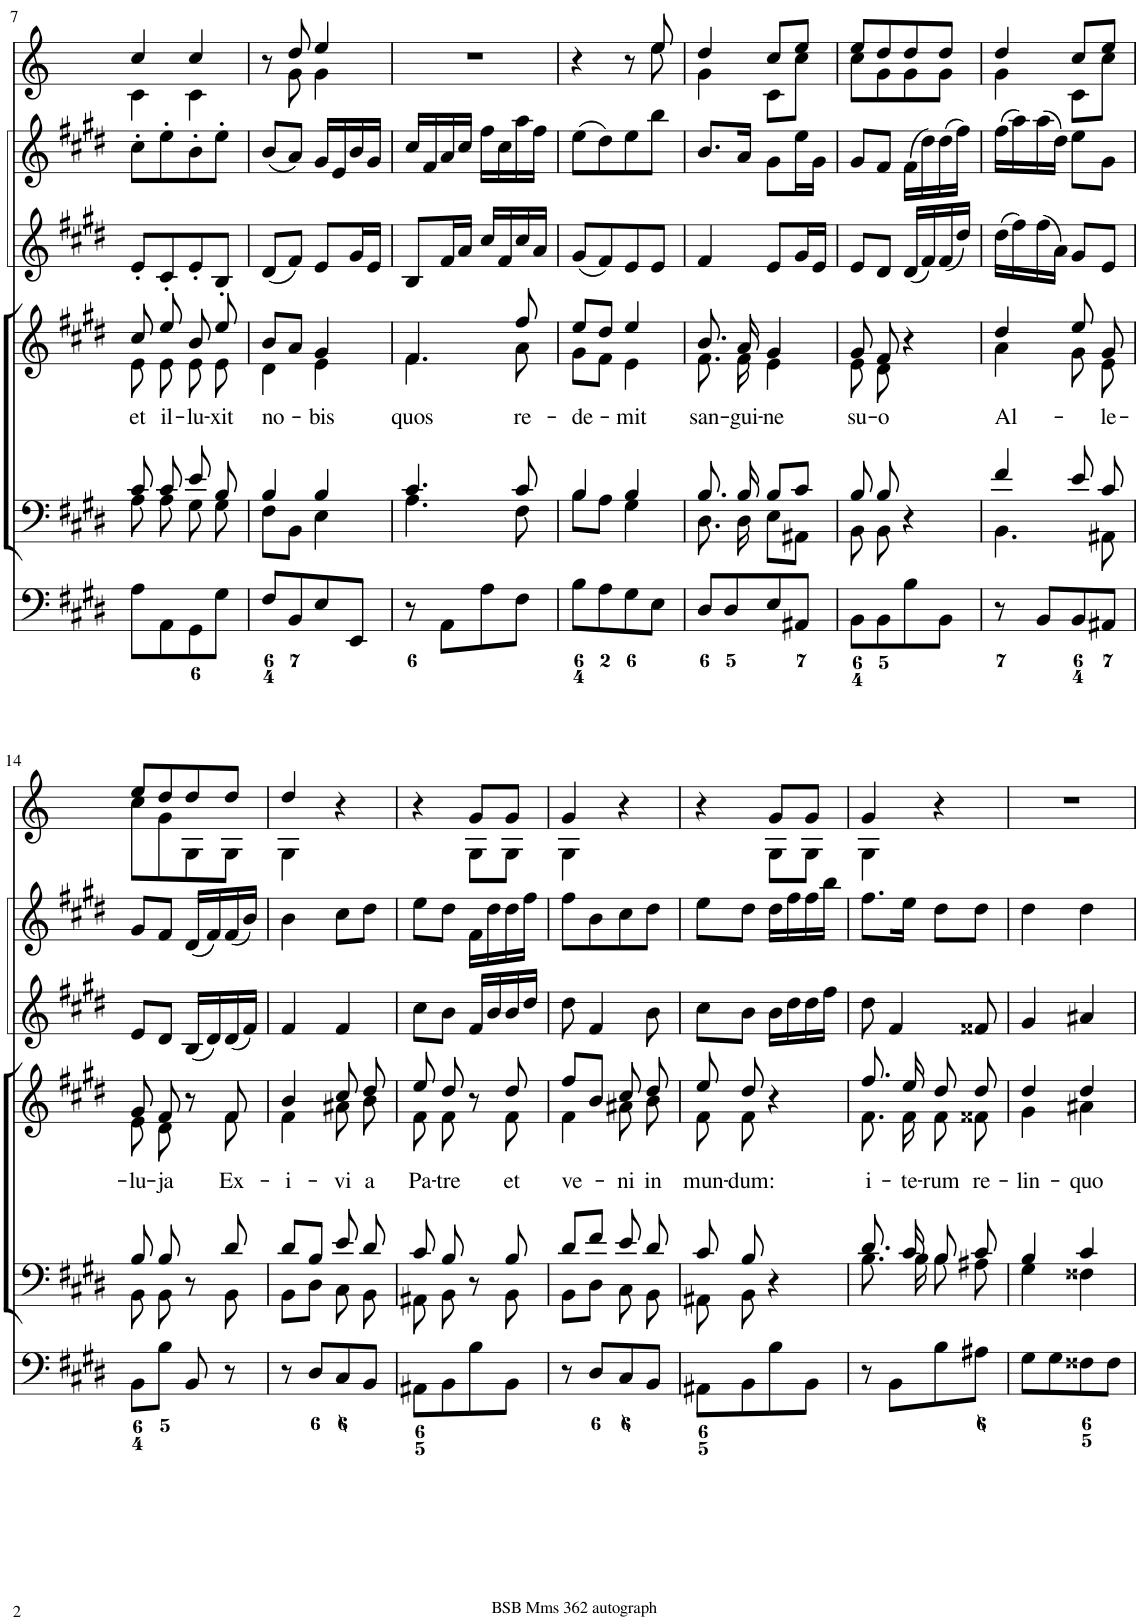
**kern	**kern	**kern	**text	**kern	**kern	**kern
*part6	*part5	*part4	*part4	*part3	*part2	*part1
*staff6	*staff5	*staff4	*staff4	*staff3	*staff2	*staff1
*I"Organ	*I"Voice	*I"Voice	*	*I"Violin	*I"Violini	*I"Corni in E
*	*	*	*	*I'Vln	*I'Vln	*
!!LO:PB:g=z
*clefF4	*clefF4	*clefG2	*	*clefG2	*clefG2	*clefG2
*	*	*	*	*	*	*Trd5c8
*k[f#c#g#d#]	*k[f#c#g#d#]	*k[f#c#g#d#]	*	*k[f#c#g#d#]	*k[f#c#g#d#]	*k[]
*M2/4	*M2/4	*M2/4	*	*M2/4	*M2/4	*M2/4
=7	=7	=7	=7	=7	=7	=7
*	*^	*	*	*	*	*
!	!	!	!	!LO:LY:b	!	!	!
*	*	*	*^	*	*	*	*^
8A\L	8c#/	8A\	8cc#/	8e\	et	8e'/L	8cc#'\L	4cc/	4c\
!	!	!	!	!	!LO:LY:b	!	!	!	!
8AA\	8c#/	8A\	8ee/	8e\	il-	8c#'/	8ee'\	.	.
!	!	!	!	!	!LO:LY:b	!	!	!	!
8GG#\	8e/	8G#\	8b/	8e\	-lu-	8e'/	8b'\	4cc/	4c\
!	!	!	!	!	!LO:LY:b	!	!	!	!
8G#\J	8B/	8G#\	8ee/	8e\	-xit	8B'/J	8ee'\J	.	.
=8	=8	=8	=8	=8	=8	=8	=8	=8	=8
!	!	!	!	!	!LO:LY:b	!	!	!	!
8F#/L	4B/	8F#\L	8b/L	4d#\	no-	(8d#/L	(8b/L	8r	8ryy
8BB/	.	8BB\J	8a/J	.	.	8f#/J)	8a/J)	8dd/	8g\
!	!	!	!	!	!LO:LY:b	!	!	!	!
8E/	4B/	4E\	4g#/	4e\	-bis	8e/L	16g#/LL	4ee/	4g\
.	.	.	.	.	.	.	16e/	.	.
8EE/J	.	.	.	.	.	16g#/L	16b/	.	.
.	.	.	.	.	.	16e/JJ	16g#/JJ	.	.
*	*	*	*	*	*	*	*	*v	*v
=9	=9	=9	=9	=9	=9	=9	=9	=9
!	!	!	!	!	!LO:LY:b	!	!	!
8r	4.c#/	4.A\	4.f#/	4.f#\	quos	8B/L	16cc#/LL	2r
.	.	.	.	.	.	.	16f#/	.
8AA\L	.	.	.	.	.	16f#/L	16a/	.
.	.	.	.	.	.	16a/JJ	16cc#/JJ	.
8A\	.	.	.	.	.	16cc#/LL	16ff#\LL	.
.	.	.	.	.	.	16f#/	16cc#\	.
!	!	!	!	!	!LO:LY:b	!	!	!
8F#\J	8c#/	8F#\	8ff#/	8a\	re-	16cc#/	16aa\	.
.	.	.	.	.	.	16a/JJ	16ff#\JJ	.
=10	=10	=10	=10	=10	=10	=10	=10	=10
!	!	!	!	!	!LO:LY:b	!	!	!
*	*	*	*	*	*	*	*	*^
8B\L	4B/	8B\L	8ee/L	8g#\L	-de-	(8g#/L	(8ee\L	4r	4.ryy
8A\	.	8A\J	8dd#/J	8f#\J	.	8f#/)	8dd#\)	.	.
!	!	!	!	!	!LO:LY:b	!	!	!	!
8G#\	4B/	4G#\	4ee/	4e\	-mit	8e/	8ee\	8r	.
8E\J	.	.	.	.	.	8e/J	8bb\J	8ee/	8ee\
=11	=11	=11	=11	=11	=11	=11	=11	=11	=11
!	!	!	!	!	!LO:LY:b	!	!	!	!
8D#/L	8.B/	8.D#\	8.b/	8.f#\	san-	4f#/	8.b/L	4dd/	4g\
8D#/	.	.	.	.	.	.	.	.	.
!	!	!	!	!	!LO:LY:b	!	!	!	!
.	16B/	16D#\	16a/	16f#\	-gui-	.	16a/Jk	.	.
!	!	!	!	!	!LO:LY:b	!	!	!	!
8E/	8B/L	8E\L	4g#/	4e\	-ne	8e/L	8g#\L	8cc/L	8c\L
8AA#X/J	8c#/J	8AA#X\J	.	.	.	16g#/L	16ee\L	8ee/J	8cc\J
.	.	.	.	.	.	16e/JJ	16g#\JJ	.	.
=12	=12	=12	=12	=12	=12	=12	=12	=12	=12
!	!	!	!	!	!LO:LY:b	!	!	!	!
8BB\L	8B/	8BB\	8g#/	8e\	su-	8e/L	8g#/L	8ee/L	8cc\L
!	!	!	!	!	!LO:LY:b	!	!	!	!
8BB\	8B/	8BB\	8f#/	8d#\	-o	8d#/J	8f#/J	8dd/	8g\
8B\	4r	4ryy	4r	4ryy	.	(16d#/LL	(16f#\LL	8dd/	8g\
.	.	.	.	.	.	16f#/)	16dd#\)	.	.
8BB\J	.	.	.	.	.	(16f#/	(16dd#\	8dd/J	8g\J
.	.	.	.	.	.	16dd#/JJ)	16ff#\JJ)	.	.
=13	=13	=13	=13	=13	=13	=13	=13	=13	=13
!	!	!	!	!	!LO:LY:b	!	!	!	!
8r	4f#/	4.BB\	4dd#/	4a\	Al-	(16dd#\LL	(16ff#\LL	4dd/	4g\
.	.	.	.	.	.	16ff#\)	16aa\)	.	.
8BB/L	.	.	.	.	.	(16ff#\	(16aa\	.	.
.	.	.	.	.	.	16a\JJ)	16dd#\JJ)	.	.
8BB/	8e/	.	8ee/	8g#\	.	8g#/L	8ee\L	8cc/L	8c\L
!	!	!	!	!	!LO:LY:b	!	!	!	!
8AA#X/J	8c#/	8AA#X\	8g#/	8e\	-le-	8e/J	8g#\J	8ee/J	8cc\J
!!LO:LB:g=z	!!
=14	=14	=14	=14	=14	=14	=14	=14	=14	=14
!	!	!	!	!	!LO:LY:b	!	!	!	!
8BB\L	8B/	8BB\	8g#/	8e\	-lu-	8e/L	8g#/L	8ee/L	8cc\L
!	!	!	!	!	!LO:LY:b	!	!	!	!
8B\J	8B/	8BB\	8f#/	8d#\	-ja	8d#/J	8f#/J	8dd/	8g\
8BB/	8r	8ryy	8r	8ryy	.	(16B/LL	(16d#/LL	8dd/	8G\
.	.	.	.	.	.	16d#/)	16f#/)	.	.
!	!	!	!	!	!LO:LY:b	!	!	!	!
8r	8d#/	8BB\	8f#/	8f#\	Ex-	(16d#/	(16f#/	8dd/J	8G\J
.	.	.	.	.	.	16f#/JJ)	16b/JJ)	.	.
=15	=15	=15	=15	=15	=15	=15	=15	=15	=15
!	!	!	!	!	!LO:LY:b	!	!	!	!
8r	8d#/L	8BB\L	4b/	4f#\	-i-	4f#/	4b\	4dd/	4G\
8D#/L	8B/J	8D#\J	.	.	.	.	.	.	.
!	!	!	!	!	!LO:LY:b	!	!	!	!
8C#/	8e/	8C#\	8cc#/	8a#X\	-vi	4f#/	8cc#\L	4r	4ryy
!	!	!	!	!	!LO:LY:b	!	!	!	!
8BB/J	8d#/	8BB\	8dd#/	8b\	a	.	8dd#\J	.	.
=16	=16	=16	=16	=16	=16	=16	=16	=16	=16
!	!	!	!	!	!LO:LY:b	!	!	!	!
8AA#X\L	8c#/	8AA#X\	8ee/	8f#\	Pa-	8cc#\L	8ee\L	4r	4ryy
!	!	!	!	!	!LO:LY:b	!	!	!	!
8BB\	8B/	8BB\	8dd#/	8f#\	-tre	8b\J	8dd#\J	.	.
8B\	8r	8ryy	8r	8ryy	.	16f#/LL	16f#\LL	8g/L	8G\L
.	.	.	.	.	.	16b/	16dd#\	.	.
!	!	!	!	!	!LO:LY:b	!	!	!	!
8BB\J	8B/	8BB\	8dd#/	8f#\	et	16b/	16dd#\	8g/J	8G\J
.	.	.	.	.	.	16dd#/JJ	16ff#\JJ	.	.
=17	=17	=17	=17	=17	=17	=17	=17	=17	=17
!	!	!	!	!	!LO:LY:b	!	!	!	!
8r	8d#/L	8BB\L	8ff#/L	4f#\	ve-	8dd#\	8ff#\L	4g/	4G\
8D#/L	8f#/J	8D#\J	8b/J	.	.	4f#/	8b\	.	.
!	!	!	!	!	!LO:LY:b	!	!	!	!
8C#/	8e/	8C#\	8cc#/	8a#X\	-ni	.	8cc#\	4r	4ryy
!	!	!	!	!	!LO:LY:b	!	!	!	!
8BB/J	8d#/	8BB\	8dd#/	8b\	in	8b\	8dd#\J	.	.
=18	=18	=18	=18	=18	=18	=18	=18	=18	=18
!	!	!	!	!	!LO:LY:b	!	!	!	!
8AA#X\L	8c#/	8AA#X\	8ee/	8f#\	mun-	8cc#\L	8ee\L	4r	4ryy
!	!	!	!	!	!LO:LY:b	!	!	!	!
8BB\	8B/	8BB\	8dd#/	8f#\	-dum:	8b\J	8dd#\J	.	.
8B\	4r	4ryy	4r	4ryy	.	16b\LL	16dd#\LL	8g/L	8G\L
.	.	.	.	.	.	16dd#\	16ff#\	.	.
8BB\J	.	.	.	.	.	16dd#\	16ff#\	8g/J	8G\J
.	.	.	.	.	.	16ff#\JJ	16bb\JJ	.	.
=19	=19	=19	=19	=19	=19	=19	=19	=19	=19
!	!	!	!	!	!LO:LY:b	!	!	!	!
8r	8.d#/	8.B\	8.ff#/	8.f#\	i-	8dd#\	8.ff#\L	4g/	4G\
8BB\L	.	.	.	.	.	4f#/	.	.	.
!	!	!	!	!	!LO:LY:b	!	!	!	!
.	16c#/	16B\	16ee/	16f#\	-te-	.	16ee\Jk	.	.
!	!	!	!	!	!LO:LY:b	!	!	!	!
8B\	8B/	8B\	8dd#/	8f#\	-rum	.	8dd#\L	4r	4ryy
!	!	!	!	!	!LO:LY:b	!	!	!	!
8A#X\J	8c#/	8A#X\	8dd#/	8f##X\	re-	8f##X/	8dd#\J	.	.
*	*	*	*	*	*	*	*	*v	*v
=20	=20	=20	=20	=20	=20	=20	=20	=20
!	!	!	!	!	!LO:LY:b	!	!	!
8G#\L	4B/	4G#\	4dd#/	4g#\	-lin-	4g#/	4dd#\	2r
8G#\	.	.	.	.	.	.	.	.
!	!	!	!	!	!LO:LY:b	!	!	!
8F##X\	4c#/	4F##X\	4dd#/	4a#X\	-quo	4a#X/	4dd#\	.
8F##\J	.	.	.	.	.	.	.	.
*	*v	*v	*	*	*	*	*	*
*	*	*v	*v	*	*	*	*
=	=	=	=	=	=	=
*-	*-	*-	*-	*-	*-	*-
